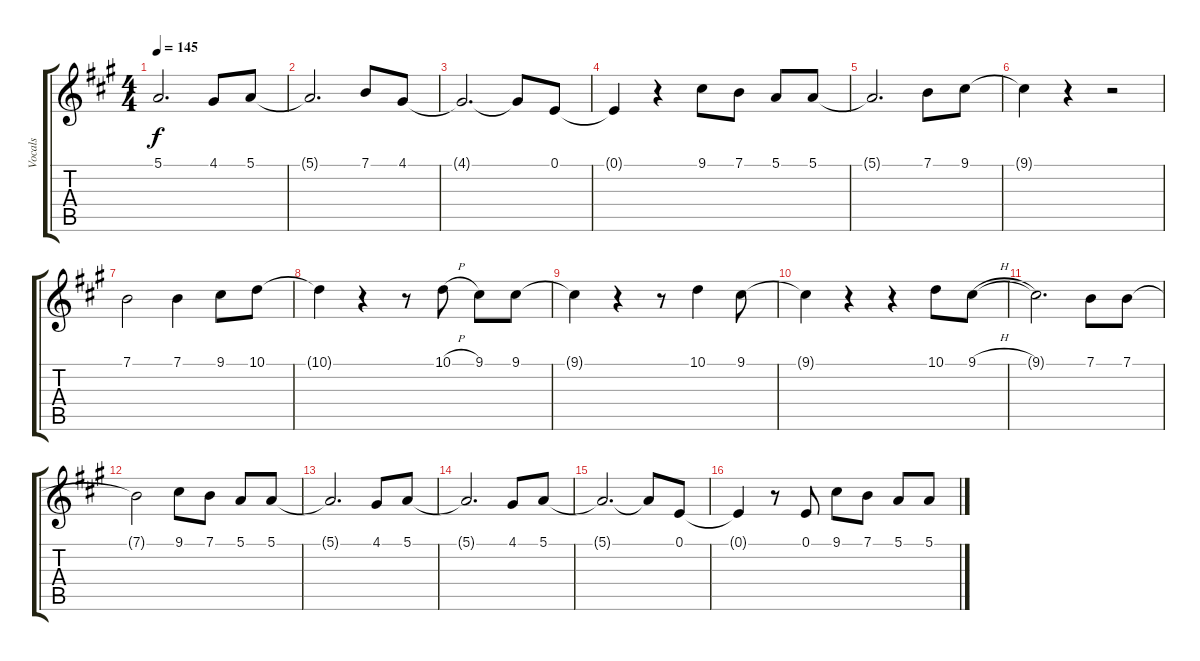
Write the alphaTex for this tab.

\track ("Vocals" "Vocals") {instrument altosax}
\staff {score tabs}
\tuning (E4 B3 G3 D3 A2 E2) {hide}
\ts (4 4)
\tempo 145
\clef g2
\ks a
5.1{t}.2{d dy f} 4.1.8 5.1.8 |
5.1{t}.2{d} 7.1.8 4.1.8 |
4.1{t}.2{d} 4.1{t}.8 0.1.8 |
0.1{t}.4 r.4 9.1.8 7.1.8 5.1.8 5.1.8 |
5.1{t}.2{d} 7.1.8 9.1.8 |
9.1{t}.4 r.4 r.2 |
7.1.2 7.1.4 9.1.8 10.1.8 |
10.1{t}.4 r.4 r.8 10.1{h}.8 9.1.8 9.1.8 |
9.1{t}.4 r.4 r.8 10.1.4 9.1.8 |
9.1{t}.4 r.4 r.4 10.1.8 9.1{h}.8 |
9.1{t}.2{d} 7.1.8 7.1.8 |
7.1{t}.2 9.1.8 7.1.8 5.1.8 5.1.8 |
5.1{t}.2{d} 4.1.8 5.1.8 |
5.1{t}.2{d} 4.1.8 5.1.8 |
5.1{t}.2{d} 5.1{t}.8 0.1.8 |
0.1{t}.4 r.8 0.1.8 9.1.8 7.1.8 5.1.8 5.1.8
